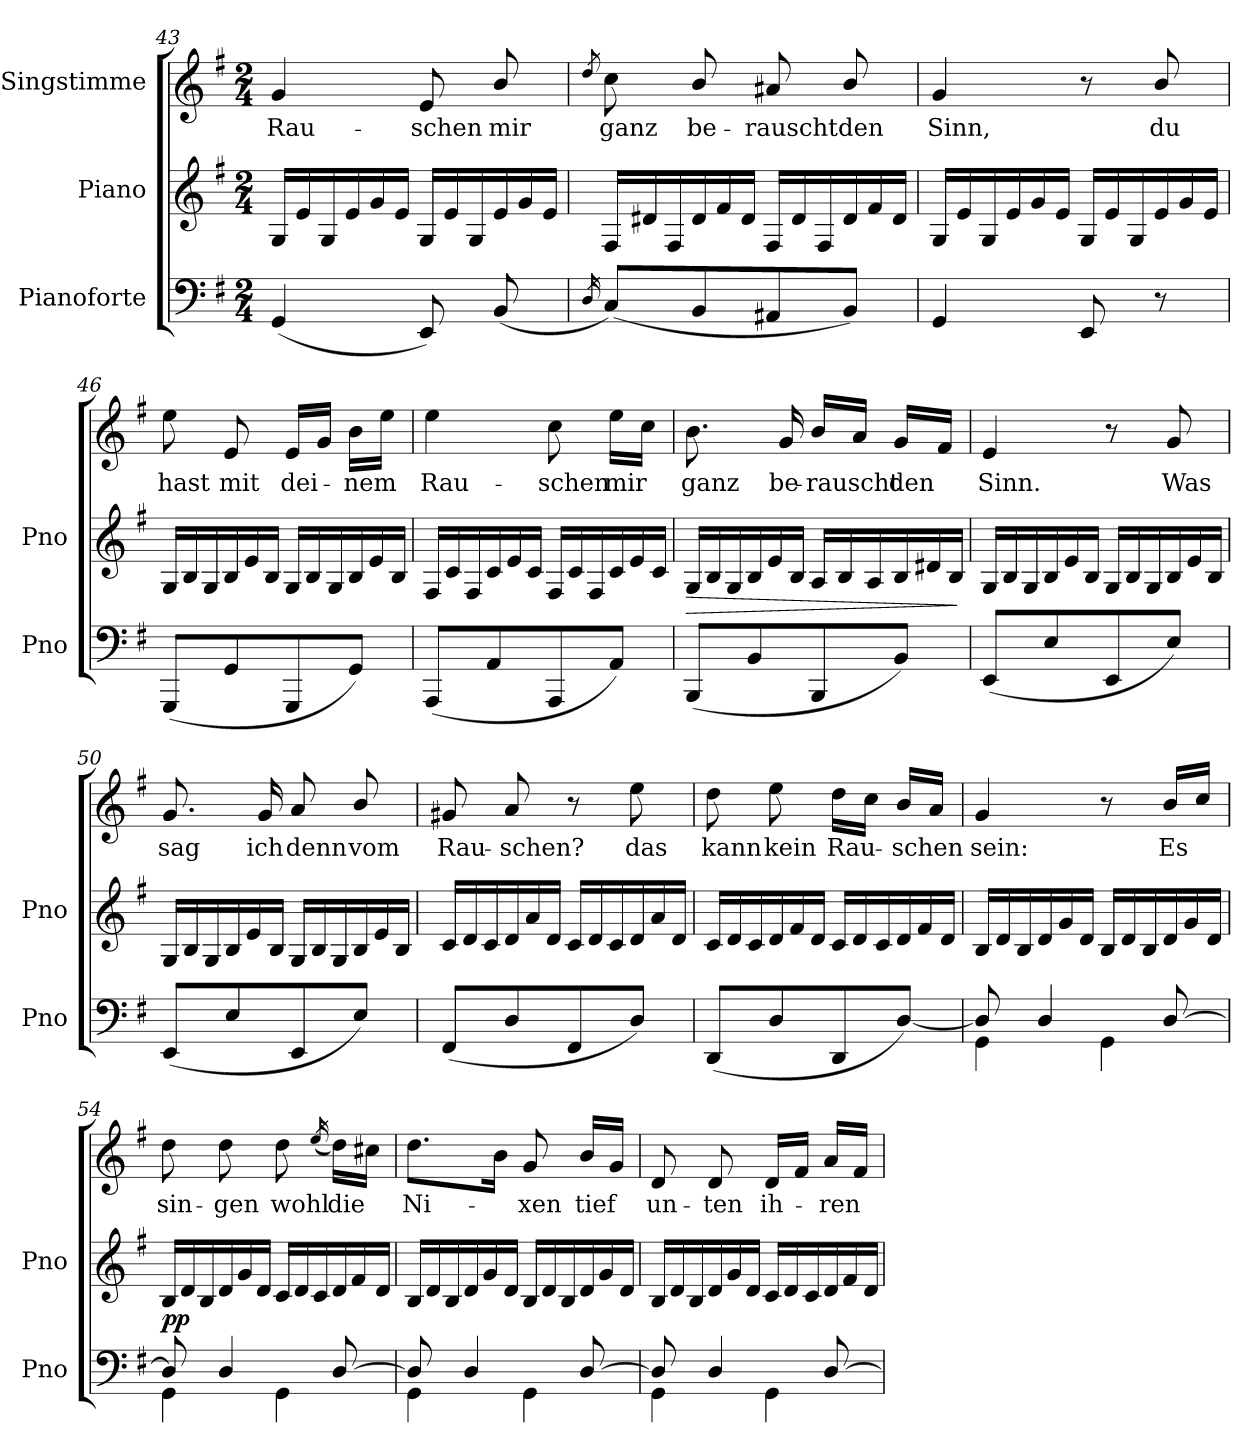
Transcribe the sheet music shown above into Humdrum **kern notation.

**kern	**dynam	**kern	**dynam	**kern	**text
*part3	*part3	*part2	*part2	*part1	*part1
*staff3	*staff3	*staff2	*staff2	*staff1	*staff1
*I"Pianoforte	*	*I"Piano	*	*I"Singstimme	*
*I'Pno	*	*I'Pno	*	*	*
*clefF4	*	*clefG2	*	*clefG2	*
*k[f#]	*	*k[f#]	*	*k[f#]	*
*M2/4	*	*M2/4	*	*M2/4	*
*	*	*Xtuplet	*	*	*
=43	=43	=43	=43	=43	=43
!	!	!	!	!	!LO:LY:b
(<4GG/	.	24G/LL	.	4g/	Rau-
.	.	24e/	.	.	.
.	.	24G/	.	.	.
.	.	24e/	.	.	.
.	.	24g/	.	.	.
.	.	24e/JJ	.	.	.
!	!	!	!	!	!LO:LY:b
8EE/)	.	24G/LL	.	8e/	-schen
.	.	24e/	.	.	.
.	.	24G/	.	.	.
!	!	!	!	!	!LO:LY:b
(<8BB/	.	24e/	.	8b/	mir
.	.	24g/	.	.	.
.	.	24e/JJ	.	.	.
=44	=44	=44	=44	=44	=44
16qD/	.	.	.	8qdd/	.
!	!	!	!	!	!LO:LY:b
(<8C/L)	.	24F#/LL	.	8cc\	ganz
.	.	24d#X/	.	.	.
.	.	24F#/	.	.	.
!	!	!	!	!	!LO:LY:b
8BB/	.	24d#/	.	8b/	be-
.	.	24f#/	.	.	.
.	.	24d#/JJ	.	.	.
!	!	!	!	!	!LO:LY:b
8AA#X/	.	24F#/LL	.	8a#X/	-rauscht
.	.	24d#/	.	.	.
.	.	24F#/	.	.	.
!	!	!	!	!	!LO:LY:b
8BB/J)	.	24d#/	.	8b/	den
.	.	24f#/	.	.	.
.	.	24d#/JJ	.	.	.
!!LO:LB:g=z
=45	=45	=45	=45	=45	=45
!	!	!	!	!	!LO:LY:b
4GG/	.	24G/LL	.	4g/	Sinn,
.	.	24e/	.	.	.
.	.	24G/	.	.	.
.	.	24e/	.	.	.
.	.	24g/	.	.	.
.	.	24e/JJ	.	.	.
8EE/	.	24G/LL	.	8r	.
.	.	24e/	.	.	.
.	.	24G/	.	.	.
!	!	!	!	!	!LO:LY:b
8r	.	24e/	.	8b/	du
.	.	24g/	.	.	.
.	.	24e/JJ	.	.	.
=46	=46	=46	=46	=46	=46
!	!	!	!	!	!LO:LY:b
(<8GGG/L	.	24G/LL	.	8ee\	hast
.	.	24B/	.	.	.
.	.	24G/	.	.	.
!	!	!	!	!	!LO:LY:b
8GG/	.	24B/	.	8e/	mit
.	.	24e/	.	.	.
.	.	24B/JJ	.	.	.
!	!	!	!	!	!LO:LY:b
8GGG/	.	24G/LL	.	16e/LL	dei-
.	.	24B/	.	.	.
.	.	.	.	16g/JJ	.
.	.	24G/	.	.	.
!	!	!	!	!	!LO:LY:b
8GG/J)	.	24B/	.	16b\LL	-nem
.	.	24e/	.	.	.
.	.	.	.	16ee\JJ	.
.	.	24B/JJ	.	.	.
=47	=47	=47	=47	=47	=47
!	!	!	!	!	!LO:LY:b
(<8AAA/L	.	24F#/LL	.	4ee\	Rau-
.	.	24c/	.	.	.
.	.	24F#/	.	.	.
8AA/	.	24c/	.	.	.
.	.	24e/	.	.	.
.	.	24c/JJ	.	.	.
!	!	!	!	!	!LO:LY:b
8AAA/	.	24F#/LL	.	8cc\	-schen
.	.	24c/	.	.	.
.	.	24F#/	.	.	.
!	!	!	!	!	!LO:LY:b
8AA/J)	.	24c/	.	16ee\LL	mir
.	.	24e/	.	.	.
.	.	.	.	16cc\JJ	.
.	.	24c/JJ	.	.	.
=48	=48	=48	=48	=48	=48
!	!	!	!LO:HP:b	!	!LO:LY:b
(<8BBB/L	.	24G/LL	>	8.b\	ganz
.	.	24B/	.	.	.
.	.	24G/	.	.	.
8BB/	.	24B/	.	.	.
.	.	24e/	.	.	.
!	!	!	!	!	!LO:LY:b
.	.	.	.	16g/	be-
.	.	24B/JJ	.	.	.
!	!	!	!	!	!LO:LY:b
8BBB/	.	24A/LL	.	16b/LL	-rauscht
.	.	24B/	.	.	.
.	.	.	.	16a/JJ	.
.	.	24A/	.	.	.
!	!	!	!	!	!LO:LY:b
8BB/J)	.	24B/	.	16g/LL	den
.	.	24d#X/	.	.	.
.	.	.	.	16f#/JJ	.
.	.	24B/JJ	.	.	.
.	.	.	]	.	.
!!LO:LB:g=z
=49	=49	=49	=49	=49	=49
!	!	!	!	!	!LO:LY:b
(<8EE/L	.	24G/LL	.	4e/	Sinn.
.	.	24B/	.	.	.
.	.	24G/	.	.	.
8E/	.	24B/	.	.	.
.	.	24e/	.	.	.
.	.	24B/JJ	.	.	.
8EE/	.	24G/LL	.	8r	.
.	.	24B/	.	.	.
.	.	24G/	.	.	.
!	!	!	!	!	!LO:LY:b
8E/J)	.	24B/	.	8g/	Was
.	.	24e/	.	.	.
.	.	24B/JJ	.	.	.
=50	=50	=50	=50	=50	=50
!	!	!	!	!	!LO:LY:b
(<8EE/L	.	24G/LL	.	8.g/	sag
.	.	24B/	.	.	.
.	.	24G/	.	.	.
8E/	.	24B/	.	.	.
.	.	24e/	.	.	.
!	!	!	!	!	!LO:LY:b
.	.	.	.	16g/	ich
.	.	24B/JJ	.	.	.
!	!	!	!	!	!LO:LY:b
8EE/	.	24G/LL	.	8a/	denn
.	.	24B/	.	.	.
.	.	24G/	.	.	.
!	!	!	!	!	!LO:LY:b
8E/J)	.	24B/	.	8b/	vom
.	.	24e/	.	.	.
.	.	24B/JJ	.	.	.
=51	=51	=51	=51	=51	=51
!	!	!	!	!	!LO:LY:b
(<8FF#/L	.	24c/LL	.	8g#X/	Rau-
.	.	24d/	.	.	.
.	.	24c/	.	.	.
!	!	!	!	!	!LO:LY:b
8D/	.	24d/	.	8a/	-schen?
.	.	24a/	.	.	.
.	.	24d/JJ	.	.	.
8FF#/	.	24c/LL	.	8r	.
.	.	24d/	.	.	.
.	.	24c/	.	.	.
!	!	!	!	!	!LO:LY:b
8D/J)	.	24d/	.	8ee\	das
.	.	24a/	.	.	.
.	.	24d/JJ	.	.	.
=52	=52	=52	=52	=52	=52
!	!	!	!	!	!LO:LY:b
(<8DD/L	.	24c/LL	.	8dd\	kann
.	.	24d/	.	.	.
.	.	24c/	.	.	.
!	!	!	!	!	!LO:LY:b
8D/	.	24d/	.	8ee\	kein
.	.	24f#/	.	.	.
.	.	24d/JJ	.	.	.
!	!	!	!	!	!LO:LY:b
8DD/	.	24c/LL	.	16dd\LL	Rau-
.	.	24d/	.	.	.
.	.	.	.	16cc\JJ	.
.	.	24c/	.	.	.
!	!	!	!	!	!LO:LY:b
[8D/J)	.	24d/	.	16b/LL	-schen
.	.	24f#/	.	.	.
.	.	.	.	16a/JJ	.
.	.	24d/JJ	.	.	.
!!LO:LB:g=z
=53	=53	=53	=53	=53	=53
*^	*	*	*	*	*
!	!	!	!	!	!	!LO:LY:b
8D/]	4GG\	.	24B/LL	.	4g/	sein:
.	.	.	24d/	.	.	.
.	.	.	24B/	.	.	.
4D/	.	.	24d/	.	.	.
.	.	.	24g/	.	.	.
.	.	.	24d/JJ	.	.	.
.	4GG\	.	24B/LL	.	8r	.
.	.	.	24d/	.	.	.
.	.	.	24B/	.	.	.
!	!	!	!	!	!	!LO:LY:b
[8D/	.	.	24d/	.	16b/LL	Es
.	.	.	24g/	.	.	.
.	.	.	.	.	16cc/JJ	.
.	.	.	24d/JJ	.	.	.
=54	=54	=54	=54	=54	=54	=54
!	!	!LO:DY:a	!	!	!	!LO:LY:b
8D/]	4GG\	pp	24B/LL	.	8dd\	sin-
.	.	.	24d/	.	.	.
.	.	.	24B/	.	.	.
!	!	!	!	!	!	!LO:LY:b
4D/	.	.	24d/	.	8dd\	-gen
.	.	.	24g/	.	.	.
.	.	.	24d/JJ	.	.	.
!	!	!	!	!	!	!LO:LY:b
.	4GG\	.	24c/LL	.	8dd\	wohl
.	.	.	24d/	.	.	.
.	.	.	24c/	.	.	.
.	.	.	.	.	(<16qee/	.
!	!	!	!	!	!	!LO:LY:b
[8D/	.	.	24d/	.	16dd\LL)	die
.	.	.	24f#/	.	.	.
.	.	.	.	.	16cc#X\JJ	.
.	.	.	24d/JJ	.	.	.
=55	=55	=55	=55	=55	=55	=55
!	!	!	!	!	!	!LO:LY:b
8D/]	4GG\	.	24B/LL	.	8.dd\L	Ni-
.	.	.	24d/	.	.	.
.	.	.	24B/	.	.	.
4D/	.	.	24d/	.	.	.
.	.	.	24g/	.	.	.
.	.	.	.	.	16b\Jk	.
.	.	.	24d/JJ	.	.	.
!	!	!	!	!	!	!LO:LY:b
.	4GG\	.	24B/LL	.	8g/	-xen
.	.	.	24d/	.	.	.
.	.	.	24B/	.	.	.
!	!	!	!	!	!	!LO:LY:b
[8D/	.	.	24d/	.	16b/LL	tief
.	.	.	24g/	.	.	.
.	.	.	.	.	16g/JJ	.
.	.	.	24d/JJ	.	.	.
=56	=56	=56	=56	=56	=56	=56
!	!	!	!	!	!	!LO:LY:b
8D/]	4GG\	.	24B/LL	.	8d/	un-
.	.	.	24d/	.	.	.
.	.	.	24B/	.	.	.
!	!	!	!	!	!	!LO:LY:b
4D/	.	.	24d/	.	8d/	-ten
.	.	.	24g/	.	.	.
.	.	.	24d/JJ	.	.	.
!	!	!	!	!	!	!LO:LY:b
.	4GG\	.	24c/LL	.	16d/LL	ih-
.	.	.	24d/	.	.	.
.	.	.	.	.	16f#/JJ	.
.	.	.	24c/	.	.	.
!	!	!	!	!	!	!LO:LY:b
[8D/	.	.	24d/	.	16a/LL	-ren
.	.	.	24f#/	.	.	.
.	.	.	.	.	16f#/JJ	.
.	.	.	24d/JJ	.	.	.
*v	*v	*	*	*	*	*
=	=	=	=	=	=
*-	*-	*-	*-	*-	*-
